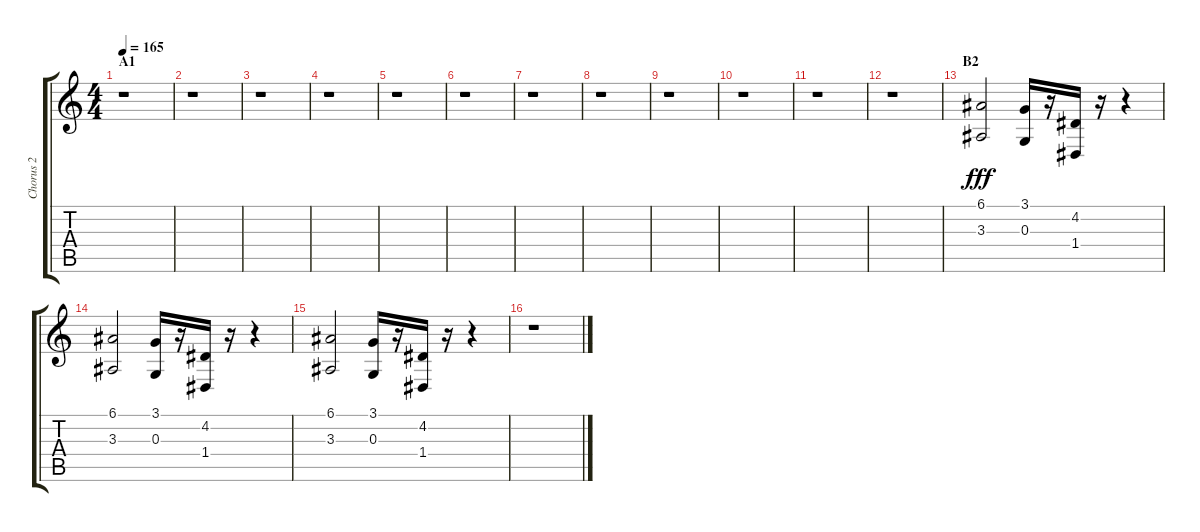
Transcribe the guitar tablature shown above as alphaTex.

\track ("Chorus 2" "Chorus 2") {instrument choiraahs}
\staff {score tabs}
\tuning (E4 B3 G3 D3 A2 E2) {hide}
\ts (4 4)
\section ("" "A1")
\tempo 165
\clef g2
\ks c
r.1{dy fff} |
r.1 |
r.1 |
r.1 |
r.1 |
r.1 |
r.1 |
r.1 |
r.1 |
r.1 |
r.1 |
r.1 |
\section ("" "B2")
(6.1 3.3).2 (3.1 0.3).16 r.16 (4.2 1.4).16 r.16 r.4 |
(6.1 3.3).2 (3.1 0.3).16 r.16 (4.2 1.4).16 r.16 r.4 |
(6.1 3.3).2 (3.1 0.3).16 r.16 (4.2 1.4).16 r.16 r.4 |
r.1
